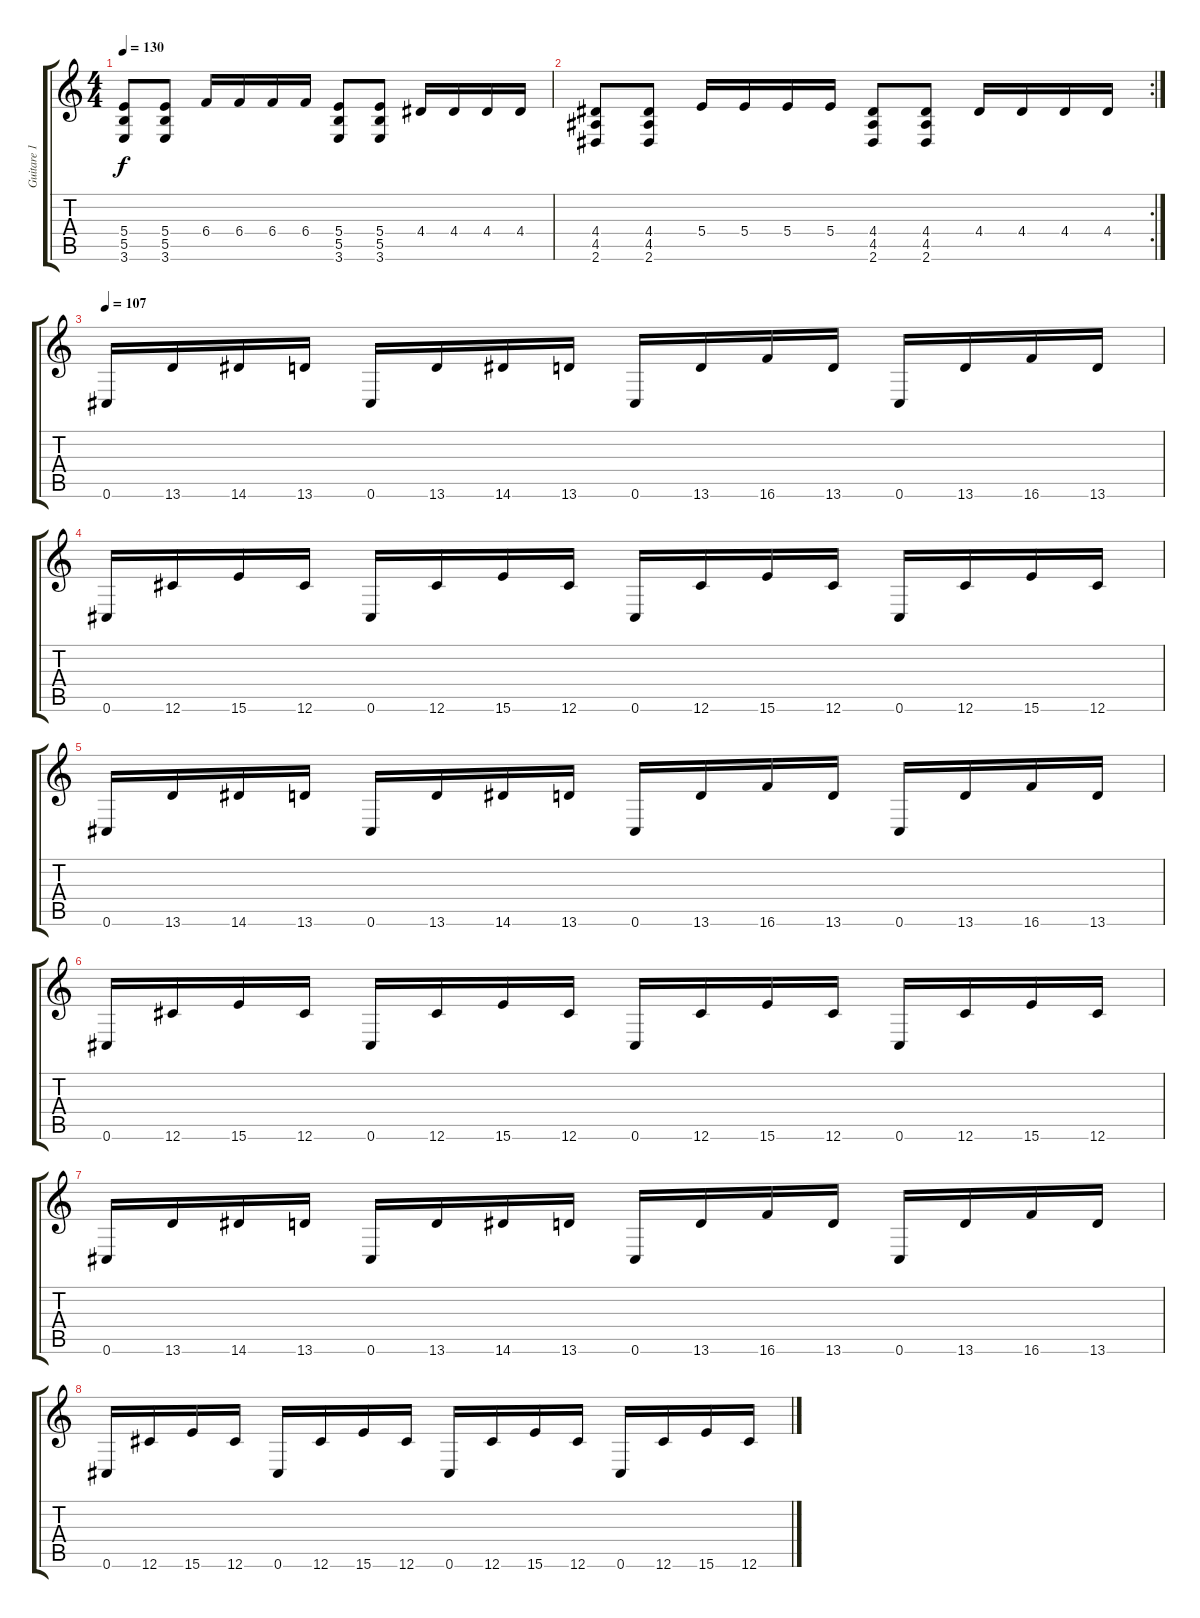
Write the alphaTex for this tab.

\track ("Guitare 1" "Guitare 1") {instrument distortionguitar}
\staff {score tabs}
\tuning (Db4 Ab3 E3 B2 Gb2 Db2) {hide}
\ts (4 4)
\tempo 130
\clef g2
\ks c
(5.4 5.5 3.6).8{dy f} (5.4 5.5 3.6).8 6.4.16 6.4.16 6.4.16 6.4.16 (5.4 5.5 3.6).8 (5.4 5.5 3.6).8 4.4.16 4.4.16 4.4.16 4.4.16 |
\rc 2
(4.4 4.5 2.6).8 (4.4 4.5 2.6).8 5.4.16 5.4.16 5.4.16 5.4.16 (4.4 4.5 2.6).8 (4.4 4.5 2.6).8 4.4.16 4.4.16 4.4.16 4.4.16 |
\tempo 107
0.6.16 13.6.16 14.6.16 13.6.16 0.6.16 13.6.16 14.6.16 13.6.16 0.6.16 13.6.16 16.6.16 13.6.16 0.6.16 13.6.16 16.6.16 13.6.16 |
0.6.16 12.6.16 15.6.16 12.6.16 0.6.16 12.6.16 15.6.16 12.6.16 0.6.16 12.6.16 15.6.16 12.6.16 0.6.16 12.6.16 15.6.16 12.6.16 |
0.6.16 13.6.16 14.6.16 13.6.16 0.6.16 13.6.16 14.6.16 13.6.16 0.6.16 13.6.16 16.6.16 13.6.16 0.6.16 13.6.16 16.6.16 13.6.16 |
0.6.16 12.6.16 15.6.16 12.6.16 0.6.16 12.6.16 15.6.16 12.6.16 0.6.16 12.6.16 15.6.16 12.6.16 0.6.16 12.6.16 15.6.16 12.6.16 |
0.6.16 13.6.16 14.6.16 13.6.16 0.6.16 13.6.16 14.6.16 13.6.16 0.6.16 13.6.16 16.6.16 13.6.16 0.6.16 13.6.16 16.6.16 13.6.16 |
0.6.16 12.6.16 15.6.16 12.6.16 0.6.16 12.6.16 15.6.16 12.6.16 0.6.16 12.6.16 15.6.16 12.6.16 0.6.16 12.6.16 15.6.16 12.6.16
